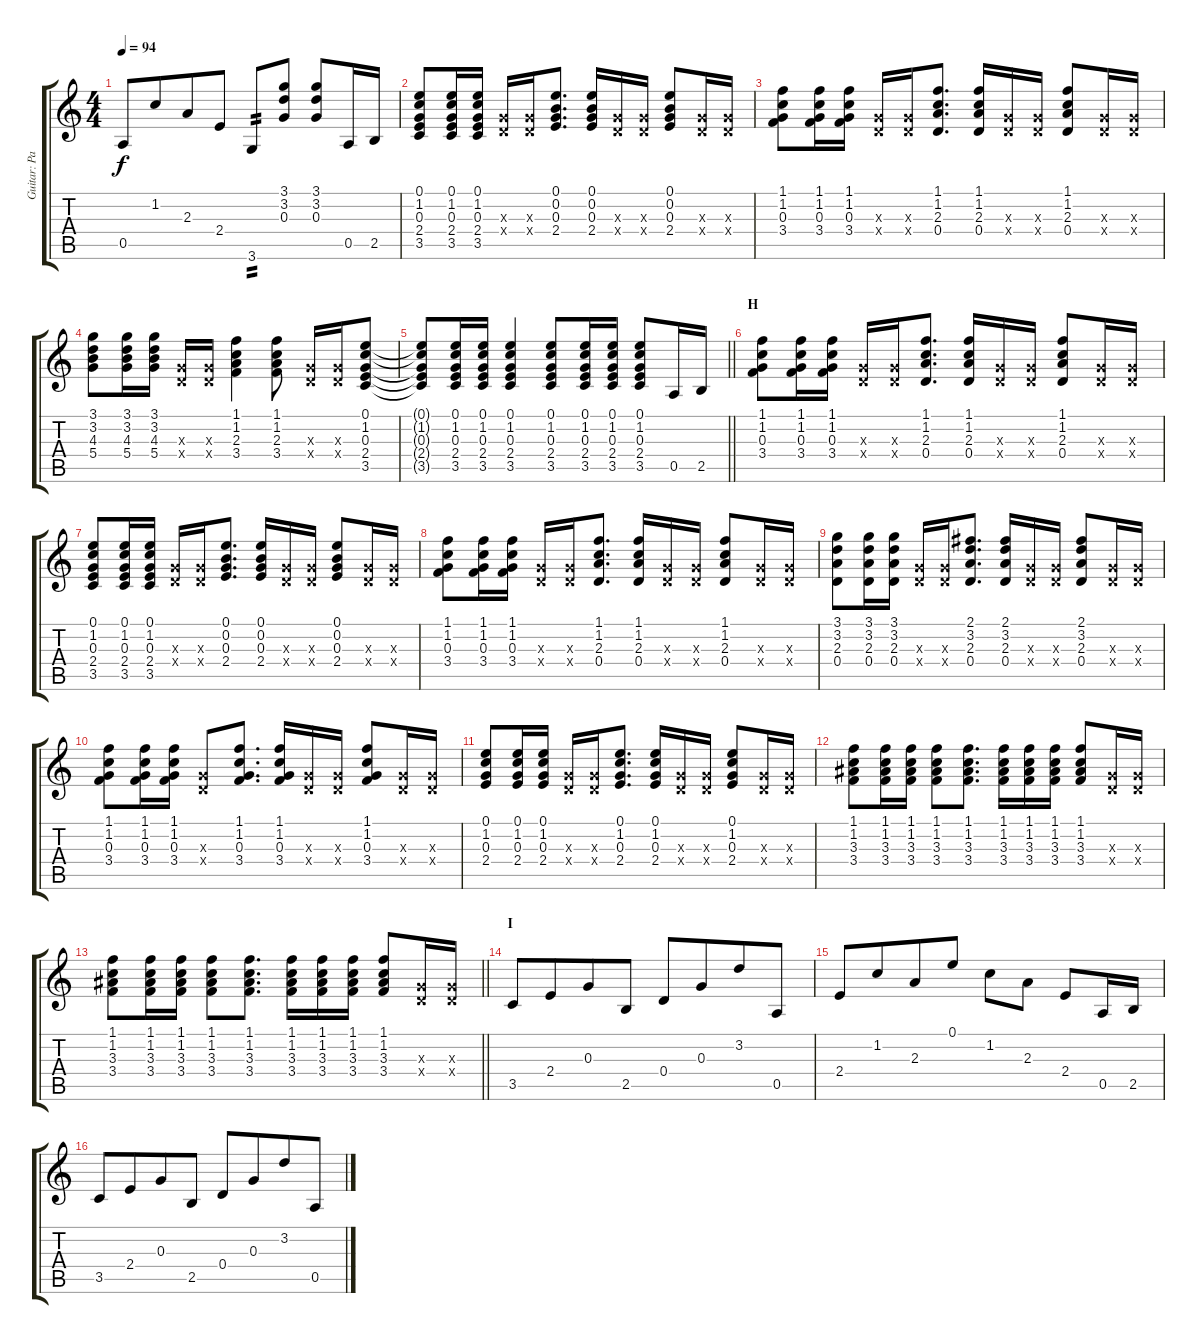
\track ("Guitar: Paul" "Guitar: Pa") {instrument electricguitarclean}
\staff {score tabs}
\tuning (E4 B3 G3 D3 A2 E2) {hide}
\ts (4 4)
\tempo 94
\clef g2
\ks c
0.5{t}.8{dy f} 1.2.8{beam merge} 2.3.8 2.4.8 3.6.8{tp 2} (3.1 3.2 0.3).8 (3.1 3.2 0.3).8 0.5.16 2.5.16 |
(0.1 1.2 0.3 2.4 3.5).8 (0.1 1.2 0.3 2.4 3.5).16 (0.1 1.2 0.3 2.4 3.5).16 (0.3{x} 0.4{x}).16 (0.3{x} 0.4{x}).16 (0.1 0.2 0.3 2.4).8{d} (0.1 0.2 0.3 2.4).16 (0.3{x} 0.4{x}).16 (0.3{x} 0.4{x}).16 (0.1 0.2 0.3 2.4).8 (0.3{x} 0.4{x}).16 (0.3{x} 0.4{x}).16 |
(1.1 1.2 0.3 3.4).8 (1.1 1.2 0.3 3.4).16 (1.1 1.2 0.3 3.4).16 (0.3{x} 0.4{x}).16 (0.3{x} 0.4{x}).16 (1.1 1.2 2.3 0.4).8{d} (1.1 1.2 2.3 0.4).16 (0.3{x} 0.4{x}).16 (0.3{x} 0.4{x}).16 (1.1 1.2 2.3 0.4).8 (0.3{x} 0.4{x}).16 (0.3{x} 0.4{x}).16 |
(3.1 3.2 4.3 5.4).8 (3.1 3.2 4.3 5.4).16 (3.1 3.2 4.3 5.4).16 (0.3{x} 0.4{x}).16 (0.3{x} 0.4{x}).16 (1.1 1.2 2.3 3.4).4 (1.1 1.2 2.3 3.4).8 (0.3{x} 0.4{x}).16 (0.3{x} 0.4{x}).16 (0.1 1.2 0.3 2.4 3.5).8 |
\barLineRight lightlight
(0.1{t} 1.2{t} 0.3{t} 2.4{t} 3.5{t}).8 (0.1 1.2 0.3 2.4 3.5).16 (0.1 1.2 0.3 2.4 3.5).16 (0.1 1.2 0.3 2.4 3.5).4 (0.1 1.2 0.3 2.4 3.5).8 (0.1 1.2 0.3 2.4 3.5).16 (0.1 1.2 0.3 2.4 3.5).16 (0.1 1.2 0.3 2.4 3.5).8 0.5.16 2.5.16 |
\section ("" "H")
(1.1 1.2 0.3 3.4).8 (1.1 1.2 0.3 3.4).16 (1.1 1.2 0.3 3.4).16 (0.3{x} 0.4{x}).16 (0.3{x} 0.4{x}).16 (1.1 1.2 2.3 0.4).8{d} (1.1 1.2 2.3 0.4).16 (0.3{x} 0.4{x}).16 (0.3{x} 0.4{x}).16 (1.1 1.2 2.3 0.4).8 (0.3{x} 0.4{x}).16 (0.3{x} 0.4{x}).16 |
(0.1 1.2 0.3 2.4 3.5).8 (0.1 1.2 0.3 2.4 3.5).16 (0.1 1.2 0.3 2.4 3.5).16 (0.3{x} 0.4{x}).16 (0.3{x} 0.4{x}).16 (0.1 0.2 0.3 2.4).8{d} (0.1 0.2 0.3 2.4).16 (0.3{x} 0.4{x}).16 (0.3{x} 0.4{x}).16 (0.1 0.2 0.3 2.4).8 (0.3{x} 0.4{x}).16 (0.3{x} 0.4{x}).16 |
(1.1 1.2 0.3 3.4).8 (1.1 1.2 0.3 3.4).16 (1.1 1.2 0.3 3.4).16 (0.3{x} 0.4{x}).16 (0.3{x} 0.4{x}).16 (1.1 1.2 2.3 0.4).8{d} (1.1 1.2 2.3 0.4).16 (0.3{x} 0.4{x}).16 (0.3{x} 0.4{x}).16 (1.1 1.2 2.3 0.4).8 (0.3{x} 0.4{x}).16 (0.3{x} 0.4{x}).16 |
(3.1 3.2 2.3 0.4).8 (3.1 3.2 2.3 0.4).16 (3.1 3.2 2.3 0.4).16 (0.3{x} 0.4{x}).16 (0.3{x} 0.4{x}).16 (2.1 3.2 2.3 0.4).8{d} (2.1 3.2 2.3 0.4).16 (0.3{x} 0.4{x}).16 (0.3{x} 0.4{x}).16 (2.1 3.2 2.3 0.4).8 (0.3{x} 0.4{x}).16 (0.3{x} 0.4{x}).16 |
(1.1 1.2 0.3 3.4).8 (1.1 1.2 0.3 3.4).16 (1.1 1.2 0.3 3.4).16 (0.3{x} 0.4{x}).8 (1.1 1.2 0.3 3.4).8{d} (1.1 1.2 0.3 3.4).16 (0.3{x} 0.4{x}).16 (0.3{x} 0.4{x}).16 (1.1 1.2 0.3 3.4).8 (0.3{x} 0.4{x}).16 (0.3{x} 0.4{x}).16 |
(0.1 1.2 0.3 2.4).8 (0.1 1.2 0.3 2.4).16 (0.1 1.2 0.3 2.4).16 (0.3{x} 0.4{x}).16 (0.3{x} 0.4{x}).16 (0.1 1.2 0.3 2.4).8{d} (0.1 1.2 0.3 2.4).16 (0.3{x} 0.4{x}).16 (0.3{x} 0.4{x}).16 (0.1 1.2 0.3 2.4).8 (0.3{x} 0.4{x}).16 (0.3{x} 0.4{x}).16 |
(1.1 1.2 3.3 3.4).8 (1.1 1.2 3.3 3.4).16 (1.1 1.2 3.3 3.4).16 (1.1 1.2 3.3 3.4).8 (1.1 1.2 3.3 3.4).8{d} (1.1 1.2 3.3 3.4).16 (1.1 1.2 3.3 3.4).16 (1.1 1.2 3.3 3.4).16 (1.1 1.2 3.3 3.4).8 (0.3{x} 0.4{x}).16 (0.3{x} 0.4{x}).16 |
\barLineRight lightlight
(1.1 1.2 3.3 3.4).8 (1.1 1.2 3.3 3.4).16 (1.1 1.2 3.3 3.4).16 (1.1 1.2 3.3 3.4).8 (1.1 1.2 3.3 3.4).8{d} (1.1 1.2 3.3 3.4).16 (1.1 1.2 3.3 3.4).16 (1.1 1.2 3.3 3.4).16 (1.1 1.2 3.3 3.4).8 (0.3{x} 0.4{x}).16 (0.3{x} 0.4{x}).16 |
\section ("" "I")
3.5.8 2.4.8{beam merge} 0.3.8 2.5.8 0.4.8{beam merge} 0.3.8{beam merge} 3.2.8 0.5.8 |
2.4.8 1.2.8{beam merge} 2.3.8 0.1.8 1.2.8 2.3.8 2.4.8 0.5.16 2.5.16 |
3.5.8 2.4.8{beam merge} 0.3.8 2.5.8 0.4.8{beam merge} 0.3.8{beam merge} 3.2.8 0.5.8
